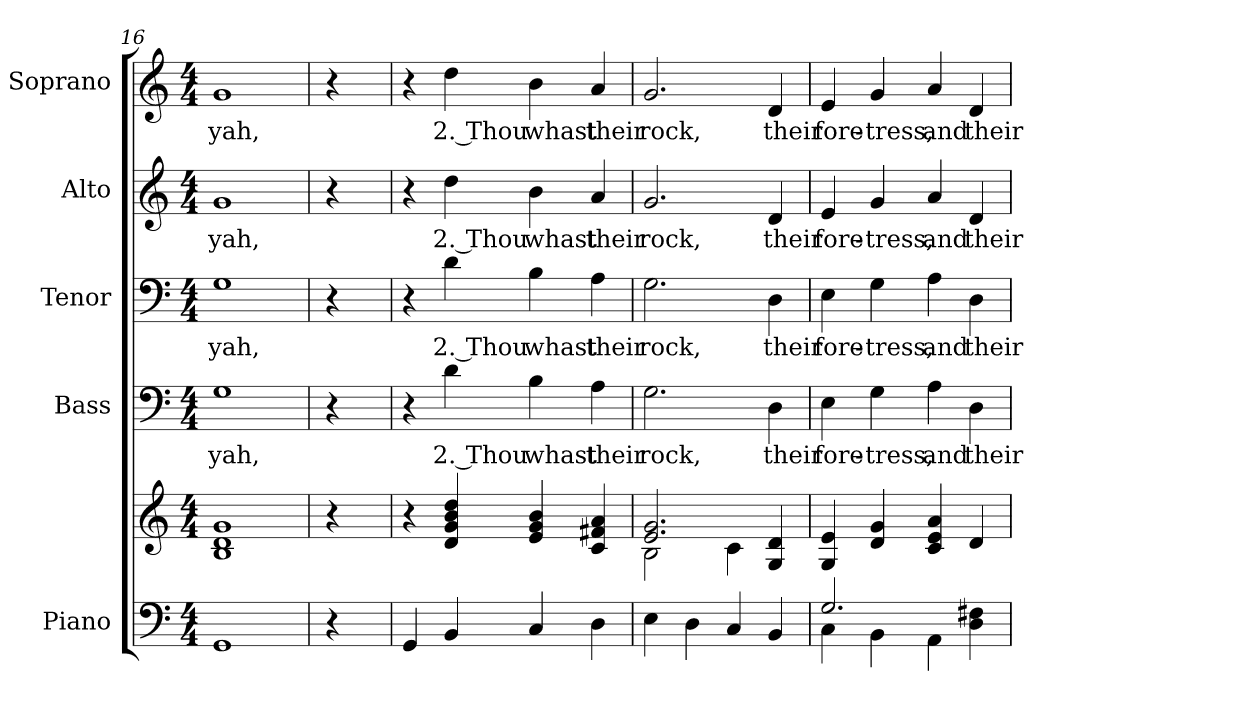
**kern	**kern	**kern	**text	**kern	**text	**kern	**text	**kern	**text
*part5	*part5	*part4	*part4	*part3	*part3	*part2	*part2	*part1	*part1
*staff6	*staff5	*staff4	*staff4	*staff3	*staff3	*staff2	*staff2	*staff1	*staff1
*I"Piano	*	*I"Bass	*	*I"Tenor	*	*I"Alto	*	*I"Soprano	*
*I'Pno.	*	*I'B.	*	*I'T.	*	*I'A.	*	*I'S.	*
*clefF4	*clefG2	*clefF4	*	*clefF4	*	*clefG2	*	*clefG2	*
*k[]	*k[]	*k[]	*	*k[]	*	*k[]	*	*k[]	*
*C:	*C:	*C:	*	*C:	*	*C:	*	*C:	*
*M4/4	*M4/4	*M4/4	*	*M4/4	*	*M4/4	*	*M4/4	*
=16	=16	=16	=16	=16	=16	=16	=16	=16	=16
!	!	!	!LO:LY:b:color=#000000	!	!	!	!	!	!
!	!	!	!	!	!LO:LY:b:color=#000000	!	!	!	!
!	!	!	!	!	!	!	!LO:LY:b:color=#000000	!	!
!	!	!	!	!	!	!	!	!	!LO:LY:b:color=#000000
1GGi	1Bi 1di 1gi	1Gi	yah,	1Gi	yah,	1gi	yah,	1gi	yah,
!!LO:PB:g=z
=17	=17	=17	=17	=17	=17	=17	=17	=17	=17
4r	4r	4r	.	4r	.	4r	.	4r	.
=18	=18	=18	=18	=18	=18	=18	=18	=18	=18
4GGi/	4r	4r	.	4r	.	4r	.	4r	.
!	!	!	!LO:LY:b:color=#000000	!	!	!	!	!	!
!	!	!	!	!	!LO:LY:b:color=#000000	!	!	!	!
!	!	!	!	!	!	!	!LO:LY:b:color=#000000	!	!
!	!	!	!	!	!	!	!	!	!LO:LY:b:color=#000000
4BBi/	4di/ 4gi 4bi 4ddi	4di\	2. Thou	4di\	2. Thou	4ddi\	2. Thou	4ddi\	2. Thou
!	!	!	!LO:LY:b:color=#000000	!	!	!	!	!	!
!	!	!	!	!	!LO:LY:b:color=#000000	!	!	!	!
!	!	!	!	!	!	!	!LO:LY:b:color=#000000	!	!
!	!	!	!	!	!	!	!	!	!LO:LY:b:color=#000000
4Ci/	4ei/ 4gi 4bi	4Bi\	whast	4Bi\	whast	4bi\	whast	4bi\	whast
!	!	!	!LO:LY:b:color=#000000	!	!	!	!	!	!
!	!	!	!	!	!LO:LY:b:color=#000000	!	!	!	!
!	!	!	!	!	!	!	!LO:LY:b:color=#000000	!	!
!	!	!	!	!	!	!	!	!	!LO:LY:b:color=#000000
4Di\	4ci/ 4f#Xi 4ai	4Ai\	their	4Ai\	their	4ai/	their	4ai/	their
=19	=19	=19	=19	=19	=19	=19	=19	=19	=19
*	*^	*	*	*	*	*	*	*	*
!	!	!	!	!LO:LY:b:color=#000000	!	!	!	!	!	!
!	!	!	!	!	!	!LO:LY:b:color=#000000	!	!	!	!
!	!	!	!	!	!	!	!	!LO:LY:b:color=#000000	!	!
!	!	!	!	!	!	!	!	!	!	!LO:LY:b:color=#000000
4Ei\	2.ei/ 2.gi	2Bi\	2.Gi\	rock,	2.Gi\	rock,	2.gi/	rock,	2.gi/	rock,
4Di\	.	.	.	.	.	.	.	.	.	.
4Ci/	.	4ci\	.	.	.	.	.	.	.	.
!	!	!	!	!LO:LY:b:color=#000000	!	!	!	!	!	!
!	!	!	!	!	!	!LO:LY:b:color=#000000	!	!	!	!
!	!	!	!	!	!	!	!	!LO:LY:b:color=#000000	!	!
!	!	!	!	!	!	!	!	!	!	!LO:LY:b:color=#000000
4BBi/	4Gi/ 4di	4ryy	4Di\	their	4Di\	their	4di/	their	4di/	their
*	*v	*v	*	*	*	*	*	*	*	*
!!LO:PB:g=z
=20	=20	=20	=20	=20	=20	=20	=20	=20	=20
*^	*	*	*	*	*	*	*	*	*
*	*	*^	*	*	*	*	*	*	*	*
!	!	!	!	!	!LO:LY:b:color=#000000	!	!	!	!	!	!
*	*	*v	*v	*	*	*	*	*	*	*	*
*	*	*^	*	*	*	*	*	*	*	*
!	!	!	!	!	!	!	!LO:LY:b:color=#000000	!	!	!	!
*	*	*v	*v	*	*	*	*	*	*	*	*
*	*	*^	*	*	*	*	*	*	*	*
!	!	!	!	!	!	!	!	!	!LO:LY:b:color=#000000	!	!
*	*	*v	*v	*	*	*	*	*	*	*	*
*	*	*^	*	*	*	*	*	*	*	*
!	!	!	!	!	!	!	!	!	!	!	!LO:LY:b:color=#000000
*	*	*v	*v	*	*	*	*	*	*	*	*
2.Gi/	4Ci\	4Gi/ 4ei	4Ei\	fore-	4Ei\	fore-	4ei/	fore-	4ei/	fore-
!	!	!	!	!LO:LY:b:color=#000000	!	!	!	!	!	!
!	!	!	!	!	!	!LO:LY:b:color=#000000	!	!	!	!
!	!	!	!	!	!	!	!	!LO:LY:b:color=#000000	!	!
!	!	!	!	!	!	!	!	!	!	!LO:LY:b:color=#000000
.	4BBi\	4di/ 4gi	4Gi\	tress,	4Gi\	tress,	4gi/	tress,	4gi/	tress,
!	!	!	!	!LO:LY:b:color=#000000	!	!	!	!	!	!
!	!	!	!	!	!	!LO:LY:b:color=#000000	!	!	!	!
!	!	!	!	!	!	!	!	!LO:LY:b:color=#000000	!	!
!	!	!	!	!	!	!	!	!	!	!LO:LY:b:color=#000000
.	4AAi\	4ci/ 4ei 4ai	4Ai\	and	4Ai\	and	4ai/	and	4ai/	and
!	!	!	!	!LO:LY:b:color=#000000	!	!	!	!	!	!
!	!	!	!	!	!	!LO:LY:b:color=#000000	!	!	!	!
!	!	!	!	!	!	!	!	!LO:LY:b:color=#000000	!	!
!	!	!	!	!	!	!	!	!	!	!LO:LY:b:color=#000000
4Di\ 4F#Xi	4ryy	4di/	4Di\	their	4Di\	their	4di/	their	4di/	their
*v	*v	*	*	*	*	*	*	*	*	*
=	=	=	=	=	=	=	=	=	=
*-	*-	*-	*-	*-	*-	*-	*-	*-	*-
